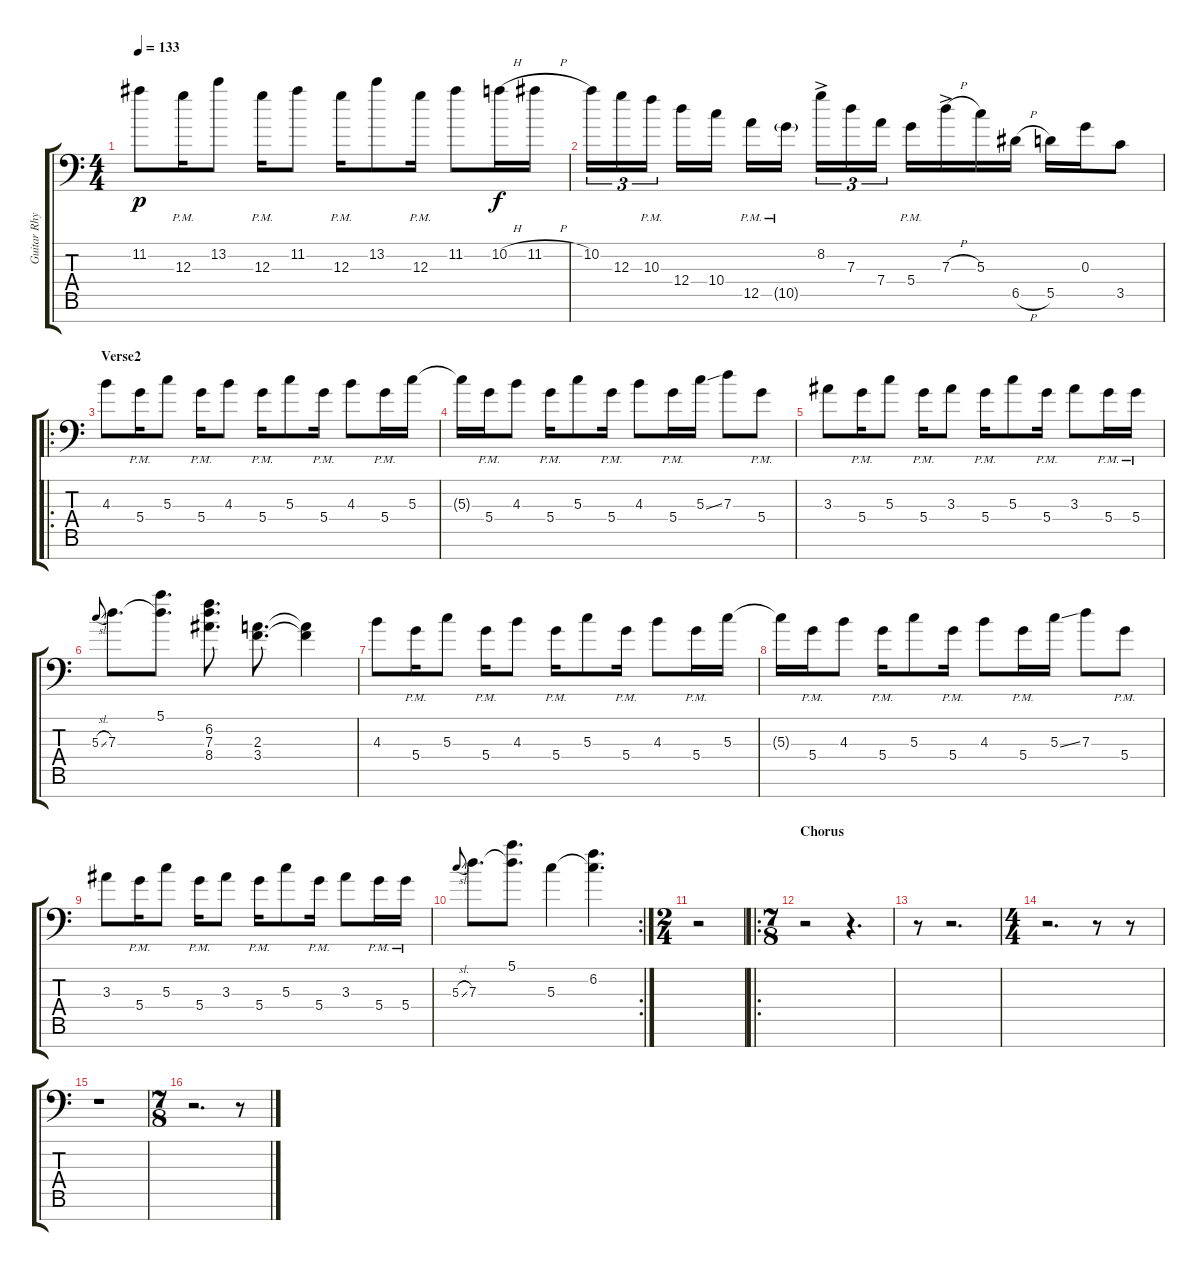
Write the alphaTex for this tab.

\track ("Guitar Rhythm2" "Guitar Rhy") {instrument acousticguitarsteel}
\staff {score tabs}
\tuning (E4 B3 G3 D3 A2 E2 G1) {hide}
\ts (4 4)
\tempo 133
\clef f4
\ks c
11.2.8{dy p} 12.3{pm}.16 13.2.8 12.3{pm}.16 11.2.8 12.3{pm}.16 13.2.8 12.3{pm}.16 11.2.8 10.2{h}.16{dy f} 11.2{h}.16 |
10.2.16{tu (3 2)} 12.3.16{tu (3 2)} 10.3{pm}.16{tu (3 2)} 12.4.16 10.4.16 12.5{pm}.16 10.5{g pm}.16 8.2{ac}.16{tu (3 2)} 7.3.16{tu (3 2)} 7.4.16{tu (3 2)} 5.4{pm}.16 7.3{h ac}.16 5.3.16 6.5{h}.16 5.5.16 0.3.16 3.5.8 |
\ro
\section ("" "Verse2")
4.3.8 5.4{pm}.16 5.3.8 5.4{pm}.16 4.3.8 5.4{pm}.16 5.3.8 5.4{pm}.16 4.3.8 5.4{pm}.16 5.3.16 |
5.3{t}.16 5.4{pm}.16 4.3.8 5.4{pm}.16 5.3.8 5.4{pm}.16 4.3.8 5.4{pm}.16 5.3{ss}.16 7.3.8 5.4{pm}.8 |
3.3.8 5.4{pm}.16 5.3.8 5.4{pm}.16 3.3.8 5.4{pm}.16 5.3.8 5.4{pm}.16 3.3.8 5.4{pm}.16 5.4{pm}.16 |
5.3{sl}.8{gr onbeat} 7.3.8{d} (5.1 7.3{t}).8{d} (6.2 7.3 8.4).8{d} (2.3 3.4).8{d} (2.3{t} 3.4{t}).4 |
4.3.8 5.4{pm}.16 5.3.8 5.4{pm}.16 4.3.8 5.4{pm}.16 5.3.8 5.4{pm}.16 4.3.8 5.4{pm}.16 5.3.16 |
5.3{t}.16 5.4{pm}.16 4.3.8 5.4{pm}.16 5.3.8 5.4{pm}.16 4.3.8 5.4{pm}.16 5.3{ss}.16 7.3.8 5.4{pm}.8 |
3.3.8 5.4{pm}.16 5.3.8 5.4{pm}.16 3.3.8 5.4{pm}.16 5.3.8 5.4{pm}.16 3.3.8 5.4{pm}.16 5.4{pm}.16 |
\rc 2
5.3{sl}.8{gr onbeat} 7.3.8{d} (5.1 7.3{t}).8{d} 5.3.4 (6.2 5.3{t}).4{d} |
\ts (2 4)
r.2 |
\ro
\ts (7 8)
\section ("" "Chorus")
r.2 r.4{d} |
r.8 r.2{d} |
\ts (4 4)
r.2{d} r.8 r.8 |
r.1 |
\ts (7 8)
r.2{d} r.8
